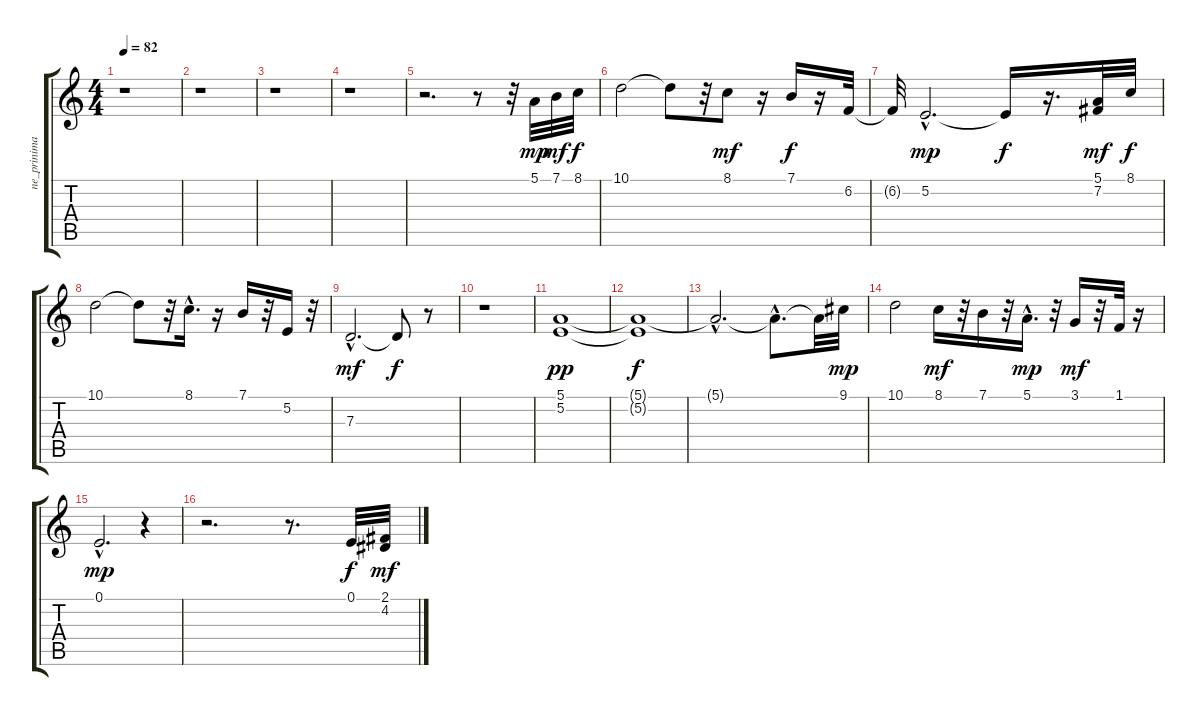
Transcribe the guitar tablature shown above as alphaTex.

\track ("ne_prinimai" "ne_prinima") {instrument altosax}
\staff {score tabs}
\tuning (E4 B3 G3 D3 A2 E2) {hide}
\ts (4 4)
\tempo 82
\clef g2
\ks c
r.1{dy mp} |
r.1 |
r.1 |
r.1 |
r.2{d} r.8 r.32 5.1.32 7.1.32{dy mf} 8.1.32{dy f} |
10.1.2 10.1{t}.8 r.32 8.1.8{dy mf} r.16 7.1.16{dy f} r.16 6.2.32 |
6.2{t}.32 5.2{hac}.2{d dy mp} 5.2{t}.16{dy f} r.16{d} (5.1 7.2).32{dy mf} 8.1.32{dy f} |
10.1.2 10.1{t}.8 r.32 8.1{hac}.16{d} r.16 7.1.16 r.32 5.2.16 r.32 |
7.3{hac}.2{d dy mf} 7.3{t}.8{dy f} r.8 |
r.1 |
(5.1 5.2).1{dy pp} |
(5.1{t} 5.2{t}).1{dy f} |
5.1{hac t}.2{d} 5.1{hac t}.8{d} 5.1{t}.32 9.1.32{dy mp} |
10.1.2 8.1.16{dy mf} r.32 7.1.16 r.32 5.1{hac}.16{d dy mp} r.32 3.1.16{dy mf} r.32 1.1.32 r.16 |
0.1{hac}.2{d dy mp} r.4 |
r.2{d} r.8{d} 0.1.32{dy f} (2.1 4.2).32{dy mf}
